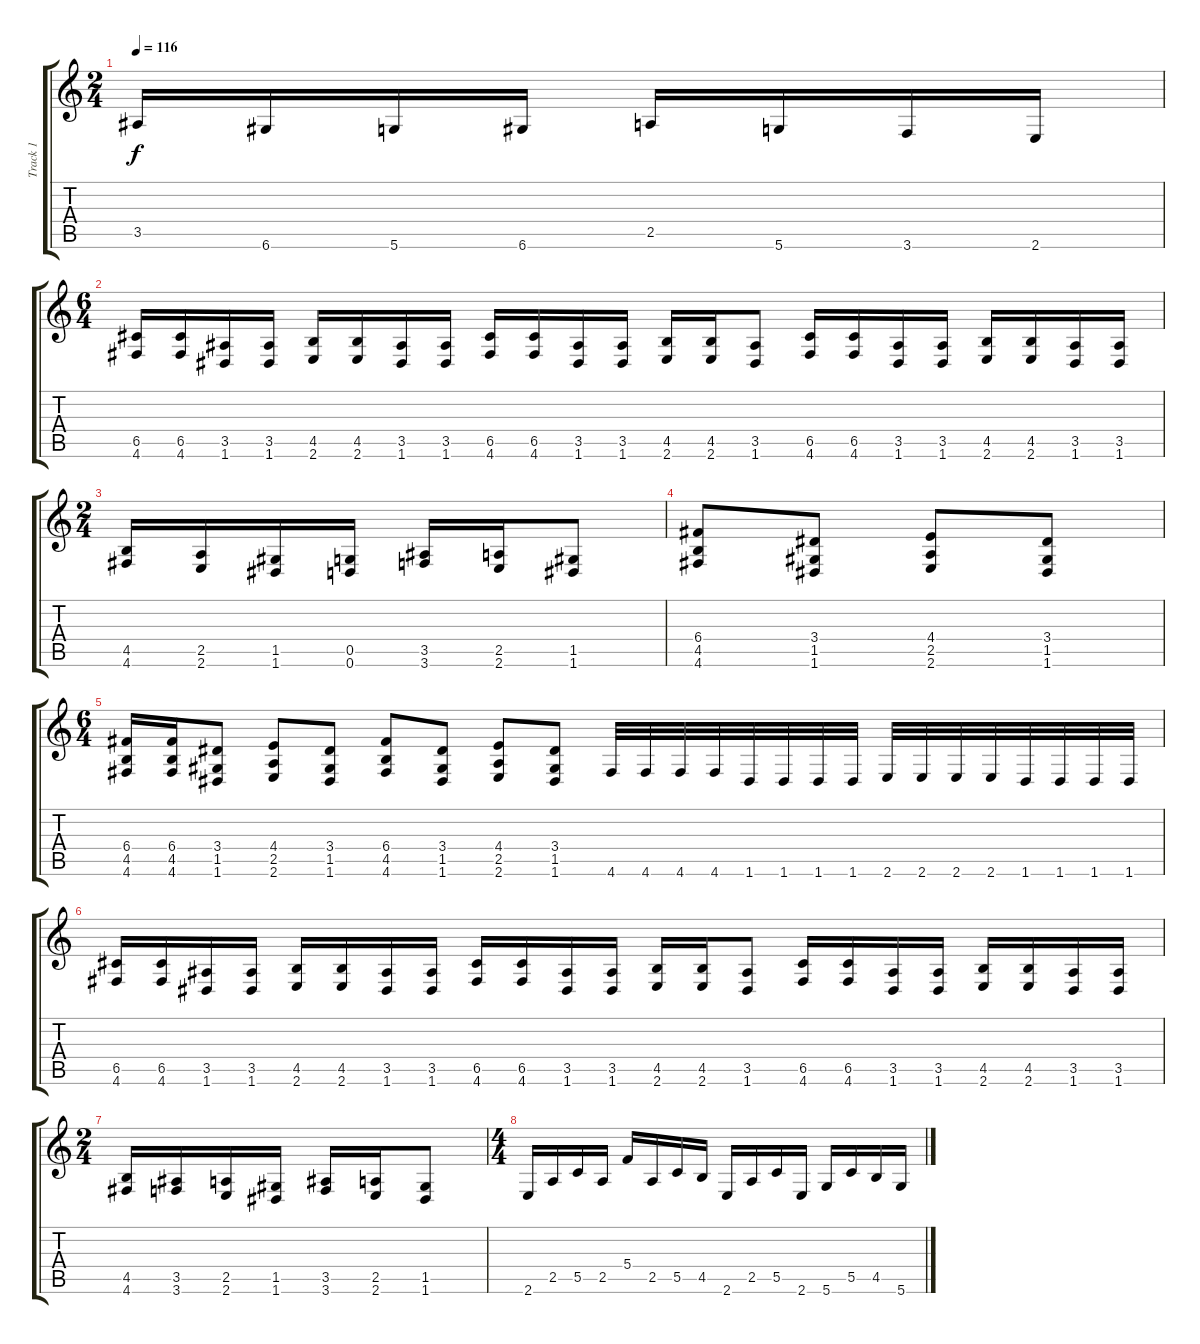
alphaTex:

\track ("Track 1" "Track 1") {instrument distortionguitar}
\staff {score tabs}
\tuning (D4 A3 F3 C3 G2 D2) {hide}
\ts (2 4)
\tempo 116
\clef g2
\ks c
3.5.16{dy f} 6.6.16 5.6.16 6.6.16 2.5.16 5.6.16 3.6.16 2.6.16 |
\ts (6 4)
(6.5 4.6).16 (6.5 4.6).16 (3.5 1.6).16 (3.5 1.6).16 (4.5 2.6).16 (4.5 2.6).16 (3.5 1.6).16 (3.5 1.6).16 (6.5 4.6).16 (6.5 4.6).16 (3.5 1.6).16 (3.5 1.6).16 (4.5 2.6).16 (4.5 2.6).16 (3.5 1.6).8 (6.5 4.6).16 (6.5 4.6).16 (3.5 1.6).16 (3.5 1.6).16 (4.5 2.6).16 (4.5 2.6).16 (3.5 1.6).16 (3.5 1.6).16 |
\ts (2 4)
(4.5 4.6).16 (2.5 2.6).16 (1.5 1.6).16 (0.5 0.6).16 (3.5 3.6).16 (2.5 2.6).16 (1.5 1.6).8 |
(6.4 4.5 4.6).8 (3.4 1.5 1.6).8 (4.4 2.5 2.6).8 (3.4 1.5 1.6).8 |
\ts (6 4)
(6.4 4.5 4.6).16 (6.4 4.5 4.6).16 (3.4 1.5 1.6).8 (4.4 2.5 2.6).8 (3.4 1.5 1.6).8 (6.4 4.5 4.6).8 (3.4 1.5 1.6).8 (4.4 2.5 2.6).8 (3.4 1.5 1.6).8 4.6.32 4.6.32 4.6.32 4.6.32 1.6.32 1.6.32 1.6.32 1.6.32 2.6.32 2.6.32 2.6.32 2.6.32 1.6.32 1.6.32 1.6.32 1.6.32 |
(6.5 4.6).16 (6.5 4.6).16 (3.5 1.6).16 (3.5 1.6).16 (4.5 2.6).16 (4.5 2.6).16 (3.5 1.6).16 (3.5 1.6).16 (6.5 4.6).16 (6.5 4.6).16 (3.5 1.6).16 (3.5 1.6).16 (4.5 2.6).16 (4.5 2.6).16 (3.5 1.6).8 (6.5 4.6).16 (6.5 4.6).16 (3.5 1.6).16 (3.5 1.6).16 (4.5 2.6).16 (4.5 2.6).16 (3.5 1.6).16 (3.5 1.6).16 |
\ts (2 4)
(4.5 4.6).16 (3.5 3.6).16 (2.5 2.6).16 (1.5 1.6).16 (3.5 3.6).16 (2.5 2.6).16 (1.5 1.6).8 |
\ts (4 4)
2.6.16 2.5.16 5.5.16 2.5.16 5.4.16 2.5.16 5.5.16 4.5.16 2.6.16 2.5.16 5.5.16 2.6.16 5.6.16 5.5.16 4.5.16 5.6.16
